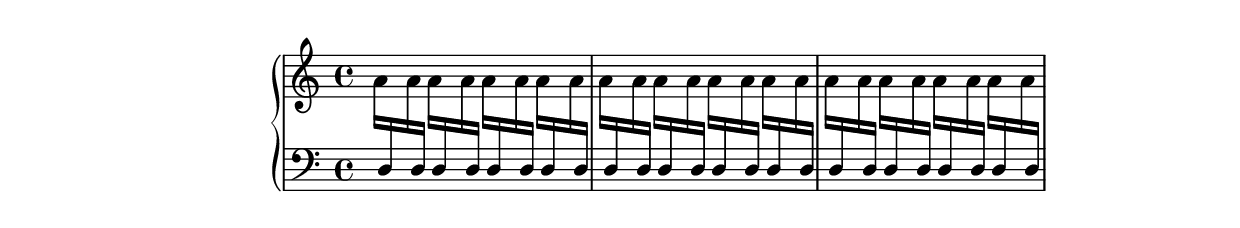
\version "2.14.0"

\header {
  texidoc = "Spacing corrections for kneed beams still work when
compression is involved."
}

\paper { line-width = 14.4\cm }

\layout {
  \context {
    \Voice
    \override Beam #'auto-knee-gap = #1
  }
}

rh = \change Staff = "rh"
lh = \change Staff = "lh"
\new PianoStaff <<
  \new Staff ="rh" {
    s1*3
  }
  \new Staff ="lh" \new Voice {
    \clef bass
    \repeat unfold 12 { \rh a'16 \lh d \rh a' \lh d \noBreak }
  }
>>